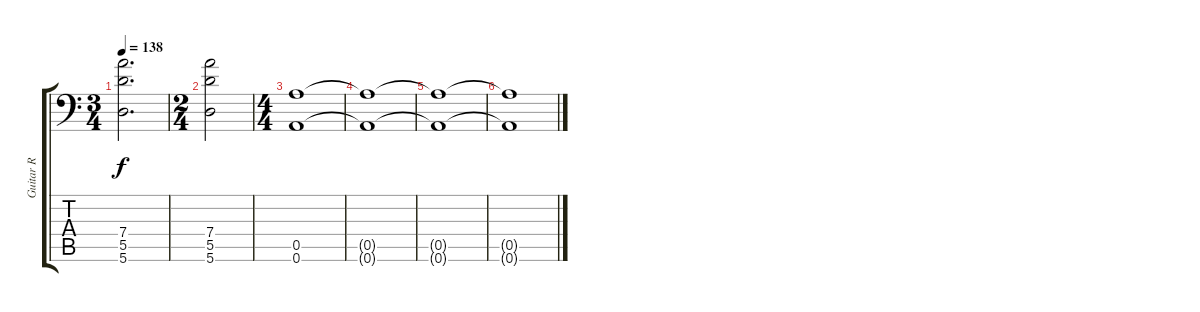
\track ("Guitar R" "Guitar R") {instrument distortionguitar}
\staff {score tabs}
\tuning (E4 B3 G3 D3 A2 A1) {hide}
\ts (3 4)
\tempo 138
\clef f4
\ks c
(7.4 5.5 5.6).2{d dy f} |
\ts (2 4)
(7.4 5.5 5.6).2 |
\ts (4 4)
(0.5 0.6).1 |
(0.5{t} 0.6{t}).1 |
(0.5{t} 0.6{t}).1 |
(0.5{t} 0.6{t}).1
